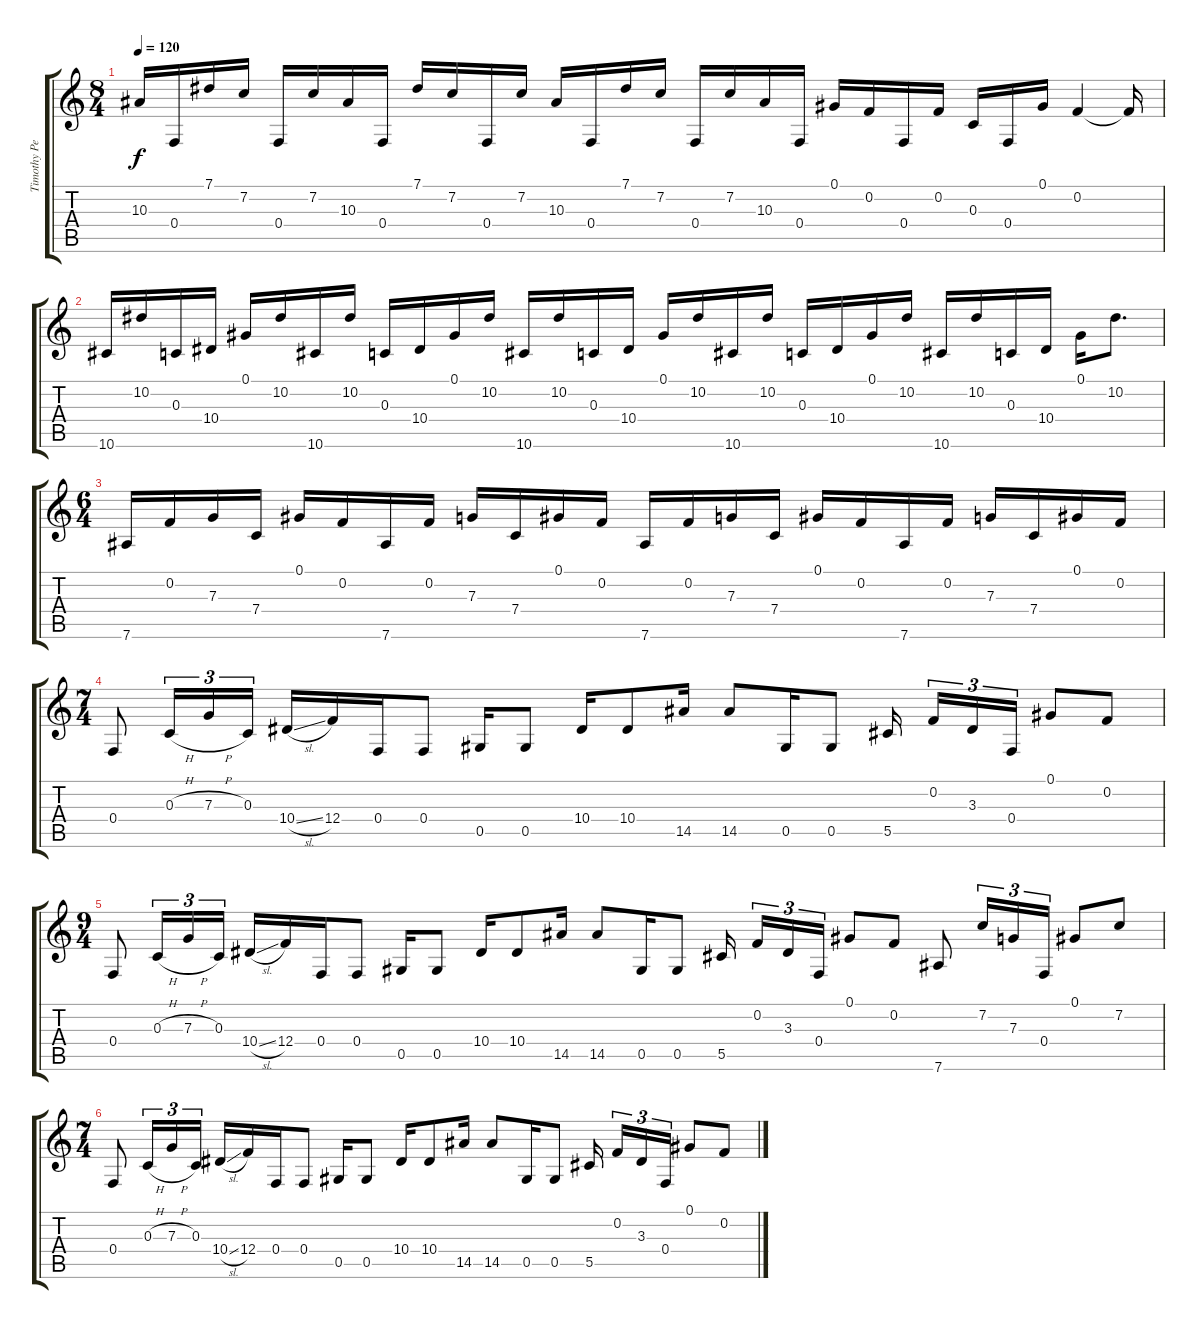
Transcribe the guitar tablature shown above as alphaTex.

\track ("Timothy Peter Collis" "Timothy Pe") {instrument electricguitarclean}
\staff {score tabs}
\tuning (Ab3 F3 C3 F2 Ab2 Eb2) {hide}
\ts (8 4)
\tempo 120
\clef g2
\ks c
10.3.16{dy f} 0.4.16 7.1.16 7.2.16 0.4.16 7.2.16 10.3.16 0.4.16 7.1.16 7.2.16 0.4.16 7.2.16 10.3.16 0.4.16 7.1.16 7.2.16 0.4.16 7.2.16 10.3.16 0.4.16 0.1.16 0.2.16 0.4.16 0.2.16 0.3.16 0.4.16 0.1.16 0.2.4 0.2{t}.16 |
10.6.16 10.2.16 0.3.16 10.4.16 0.1.16 10.2.16 10.6.16 10.2.16 0.3.16 10.4.16 0.1.16 10.2.16 10.6.16 10.2.16 0.3.16 10.4.16 0.1.16 10.2.16 10.6.16 10.2.16 0.3.16 10.4.16 0.1.16 10.2.16 10.6.16 10.2.16 0.3.16 10.4.16 0.1.16 10.2.8{d} |
\ts (6 4)
7.6.16 0.2.16 7.3.16 7.4.16 0.1.16 0.2.16 7.6.16 0.2.16 7.3.16 7.4.16 0.1.16 0.2.16 7.6.16 0.2.16 7.3.16 7.4.16 0.1.16 0.2.16 7.6.16 0.2.16 7.3.16 7.4.16 0.1.16 0.2.16 |
\ts (7 4)
0.4.8 0.3{h}.16{tu (3 2)} 7.3{h}.16{tu (3 2)} 0.3.16{tu (3 2)} 10.4{sl}.16 12.4.16 0.4.16 0.4.8 0.5.16 0.5.8 10.4.16 10.4.8 14.5.16 14.5.8 0.5.16 0.5.8 5.5.16{beam splitsecondary} 0.2.16{tu (3 2)} 3.3.16{tu (3 2)} 0.4.16{tu (3 2)} 0.1.8 0.2.8 |
\ts (9 4)
0.4.8 0.3{h}.16{tu (3 2)} 7.3{h}.16{tu (3 2)} 0.3.16{tu (3 2) beam splitsecondary} 10.4{sl}.16 12.4.16 0.4.16 0.4.8 0.5.16 0.5.8 10.4.16 10.4.8 14.5.16 14.5.8 0.5.16 0.5.8 5.5.16{beam splitsecondary} 0.2.16{tu (3 2)} 3.3.16{tu (3 2)} 0.4.16{tu (3 2)} 0.1.8 0.2.8 7.6.8 7.2.16{tu (3 2)} 7.3.16{tu (3 2)} 0.4.16{tu (3 2)} 0.1.8 7.2.8 |
\ts (7 4)
0.4.8 0.3{h}.16{tu (3 2)} 7.3{h}.16{tu (3 2)} 0.3.16{tu (3 2)} 10.4{sl}.16 12.4.16 0.4.16 0.4.8 0.5.16 0.5.8 10.4.16 10.4.8 14.5.16 14.5.8 0.5.16 0.5.8 5.5.16{beam splitsecondary} 0.2.16{tu (3 2)} 3.3.16{tu (3 2)} 0.4.16{tu (3 2)} 0.1.8 0.2.8
